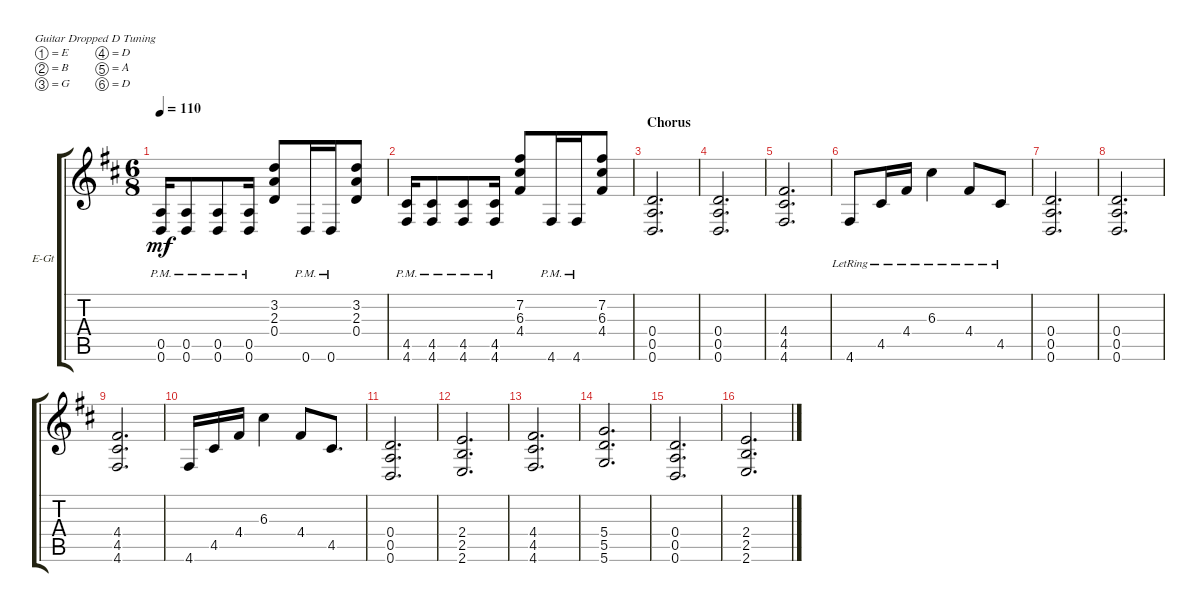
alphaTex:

\defaultSystemsLayout 4
\bracketExtendMode groupsimilarinstruments
\firstSystemTrackNameOrientation horizontal
\otherSystemsTrackNameOrientation horizontal
\track ("Electric Guitar" "E-Gt") {instrument overdrivenguitar}
\staff {score tabs}
\tuning (E4 B3 G3 D3 A2 D2)
\ts (6 8)
\tempo 110
\clef g2
\ks d
(0.6{pm} 0.5{pm}).16{dy mf} (0.6{pm} 0.5{pm}).8 (0.6{pm} 0.5{pm}).8 (0.6{pm} 0.5{pm}).16 (0.4 2.3 3.2).8 0.6{pm}.16 0.6{pm}.16 (0.4 2.3 3.2).8 |
(4.6{pm} 4.5{pm}).16 (4.6{pm} 4.5{pm}).8 (4.6{pm} 4.5{pm}).8 (4.6{pm} 4.5{pm}).16 (4.4 6.3 7.2).8 4.6{pm}.16 4.6{pm}.16 (4.4 6.3 7.2).8 |
\section ("" "Chorus")
(0.6 0.5 0.4).2{d} |
(0.6 0.5 0.4).2{d} |
(4.6 4.5 4.4).2{d} |
4.6{lr}.8 4.5{lr}.16 4.4{lr}.16 6.3{lr}.4 4.4{lr}.8 4.5{lr}.8 |
(0.6 0.5 0.4).2{d} |
(0.6 0.5 0.4).2{d} |
(4.6 4.5 4.4).2{d} |
4.6.16 4.5.16 4.4.16 6.3.4 4.4.8 4.5.8{d} |
(0.6 0.5 0.4).2{d} |
(2.6 2.5 2.4).2{d} |
(4.6 4.4 4.5).2{d} |
(5.6 5.5 5.4).2{d} |
(0.6 0.5 0.4).2{d} |
(2.6 2.5 2.4).2{d}
